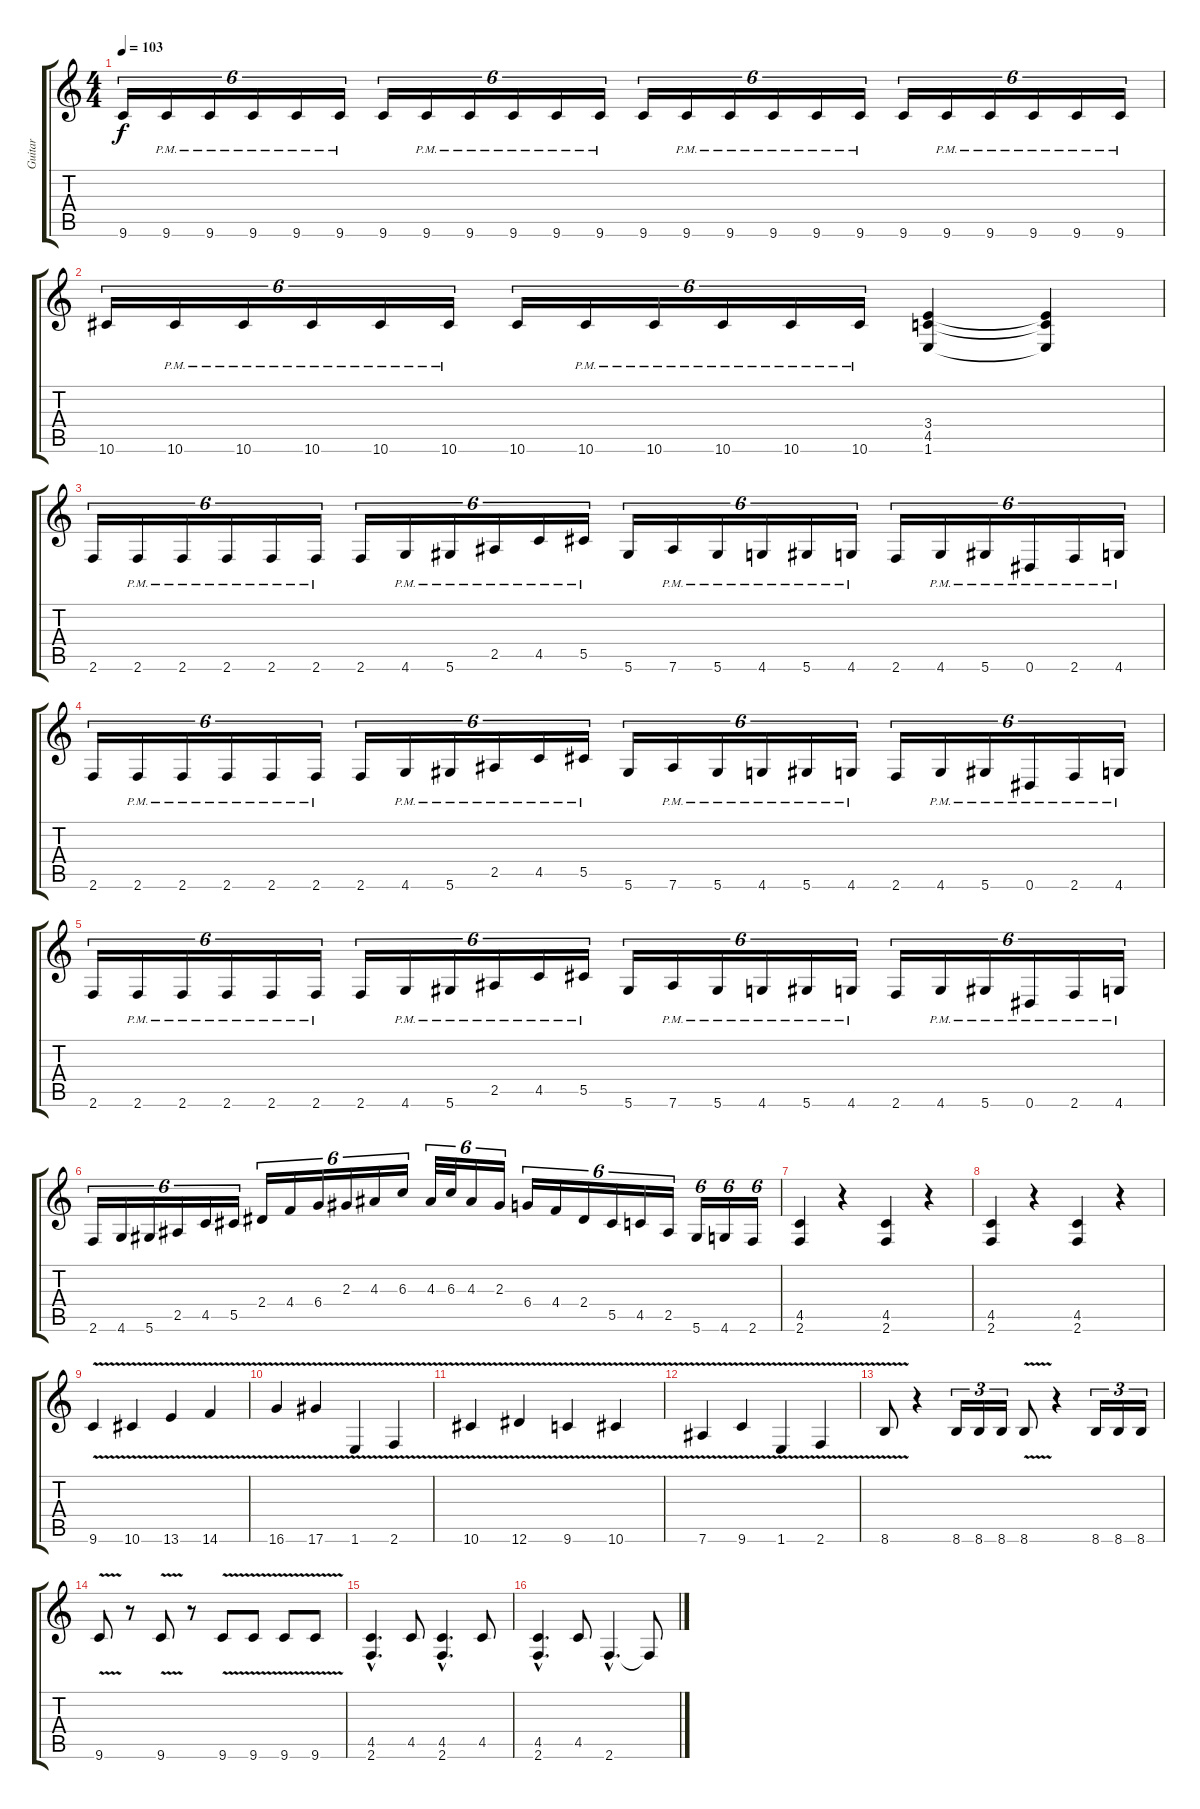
\track ("Guitar" "Guitar") {instrument overdrivenguitar}
\staff {score tabs}
\tuning (Eb4 Bb3 Gb3 Db3 Ab2 Eb2) {hide}
\ts (4 4)
\tempo 103
\clef g2
\ks c
9.6.16{tu (6 4) dy f} 9.6{pm}.16{tu (6 4)} 9.6{pm}.16{tu (6 4)} 9.6{pm}.16{tu (6 4)} 9.6{pm}.16{tu (6 4)} 9.6{pm}.16{tu (6 4)} 9.6.16{tu (6 4)} 9.6{pm}.16{tu (6 4)} 9.6{pm}.16{tu (6 4)} 9.6{pm}.16{tu (6 4)} 9.6{pm}.16{tu (6 4)} 9.6{pm}.16{tu (6 4)} 9.6.16{tu (6 4)} 9.6{pm}.16{tu (6 4)} 9.6{pm}.16{tu (6 4)} 9.6{pm}.16{tu (6 4)} 9.6{pm}.16{tu (6 4)} 9.6{pm}.16{tu (6 4)} 9.6.16{tu (6 4)} 9.6{pm}.16{tu (6 4)} 9.6{pm}.16{tu (6 4)} 9.6{pm}.16{tu (6 4)} 9.6{pm}.16{tu (6 4)} 9.6{pm}.16{tu (6 4)} |
10.6.16{tu (6 4)} 10.6{pm}.16{tu (6 4)} 10.6{pm}.16{tu (6 4)} 10.6{pm}.16{tu (6 4)} 10.6{pm}.16{tu (6 4)} 10.6{pm}.16{tu (6 4)} 10.6.16{tu (6 4)} 10.6{pm}.16{tu (6 4)} 10.6{pm}.16{tu (6 4)} 10.6{pm}.16{tu (6 4)} 10.6{pm}.16{tu (6 4)} 10.6{pm}.16{tu (6 4)} (3.4 4.5 1.6).4 (3.4{t} 4.5{t} 1.6{t}).4 |
2.6.16{tu (6 4)} 2.6{pm}.16{tu (6 4)} 2.6{pm}.16{tu (6 4)} 2.6{pm}.16{tu (6 4)} 2.6{pm}.16{tu (6 4)} 2.6{pm}.16{tu (6 4)} 2.6.16{tu (6 4)} 4.6{pm}.16{tu (6 4)} 5.6{pm}.16{tu (6 4)} 2.5{pm}.16{tu (6 4)} 4.5{pm}.16{tu (6 4)} 5.5{pm}.16{tu (6 4)} 5.6.16{tu (6 4)} 7.6{pm}.16{tu (6 4)} 5.6{pm}.16{tu (6 4)} 4.6{pm}.16{tu (6 4)} 5.6{pm}.16{tu (6 4)} 4.6{pm}.16{tu (6 4)} 2.6.16{tu (6 4)} 4.6{pm}.16{tu (6 4)} 5.6{pm}.16{tu (6 4)} 0.6{pm}.16{tu (6 4)} 2.6{pm}.16{tu (6 4)} 4.6{pm}.16{tu (6 4)} |
2.6.16{tu (6 4)} 2.6{pm}.16{tu (6 4)} 2.6{pm}.16{tu (6 4)} 2.6{pm}.16{tu (6 4)} 2.6{pm}.16{tu (6 4)} 2.6{pm}.16{tu (6 4)} 2.6.16{tu (6 4)} 4.6{pm}.16{tu (6 4)} 5.6{pm}.16{tu (6 4)} 2.5{pm}.16{tu (6 4)} 4.5{pm}.16{tu (6 4)} 5.5{pm}.16{tu (6 4)} 5.6.16{tu (6 4)} 7.6{pm}.16{tu (6 4)} 5.6{pm}.16{tu (6 4)} 4.6{pm}.16{tu (6 4)} 5.6{pm}.16{tu (6 4)} 4.6{pm}.16{tu (6 4)} 2.6.16{tu (6 4)} 4.6{pm}.16{tu (6 4)} 5.6{pm}.16{tu (6 4)} 0.6{pm}.16{tu (6 4)} 2.6{pm}.16{tu (6 4)} 4.6{pm}.16{tu (6 4)} |
2.6.16{tu (6 4)} 2.6{pm}.16{tu (6 4)} 2.6{pm}.16{tu (6 4)} 2.6{pm}.16{tu (6 4)} 2.6{pm}.16{tu (6 4)} 2.6{pm}.16{tu (6 4)} 2.6.16{tu (6 4)} 4.6{pm}.16{tu (6 4)} 5.6{pm}.16{tu (6 4)} 2.5{pm}.16{tu (6 4)} 4.5{pm}.16{tu (6 4)} 5.5{pm}.16{tu (6 4)} 5.6.16{tu (6 4)} 7.6{pm}.16{tu (6 4)} 5.6{pm}.16{tu (6 4)} 4.6{pm}.16{tu (6 4)} 5.6{pm}.16{tu (6 4)} 4.6{pm}.16{tu (6 4)} 2.6.16{tu (6 4)} 4.6{pm}.16{tu (6 4)} 5.6{pm}.16{tu (6 4)} 0.6{pm}.16{tu (6 4)} 2.6{pm}.16{tu (6 4)} 4.6{pm}.16{tu (6 4)} |
2.6.16{tu (6 4)} 4.6.16{tu (6 4)} 5.6.16{tu (6 4)} 2.5.16{tu (6 4)} 4.5.16{tu (6 4)} 5.5.16{tu (6 4)} 2.4.16{tu (6 4)} 4.4.16{tu (6 4)} 6.4.16{tu (6 4)} 2.3.16{tu (6 4)} 4.3.16{tu (6 4)} 6.3.16{tu (6 4)} 4.3.32{tu (6 4)} 6.3.32{tu (6 4)} 4.3.16{tu (6 4)} 2.3.16{tu (6 4)} 6.4.16{tu (6 4)} 4.4.16{tu (6 4)} 2.4.16{tu (6 4)} 5.5.16{tu (6 4)} 4.5.16{tu (6 4)} 2.5.16{tu (6 4)} 5.6.16{tu (6 4)} 4.6.16{tu (6 4)} 2.6.16{tu (6 4)} |
(4.5 2.6).4 r.4 (4.5 2.6).4 r.4 |
(4.5 2.6).4 r.4 (4.5 2.6).4 r.4 |
9.6{v}.4 10.6{v}.4 13.6{v}.4 14.6{v}.4 |
16.6{v}.4 17.6{v}.4 1.6{v}.4 2.6{v}.4 |
10.6{v}.4 12.6{v}.4 9.6{v}.4 10.6{v}.4 |
7.6{v}.4 9.6{v}.4 1.6{v}.4 2.6{v}.4 |
8.6{v}.8 r.4 8.6.16{tu (3 2)} 8.6.16{tu (3 2)} 8.6.16{tu (3 2)} 8.6{v}.8 r.4 8.6.16{tu (3 2)} 8.6.16{tu (3 2)} 8.6.16{tu (3 2)} |
9.6{v}.8 r.8 9.6{v}.8 r.8 9.6{v}.8 9.6{v}.8 9.6{v}.8 9.6{v}.8 |
(4.5{hac} 2.6{hac}).4{d} 4.5.8 (4.5{hac} 2.6{hac}).4{d} 4.5.8 |
(4.5{hac} 2.6{hac}).4{d} 4.5.8 2.6{hac}.4{d} 2.6{t}.8
